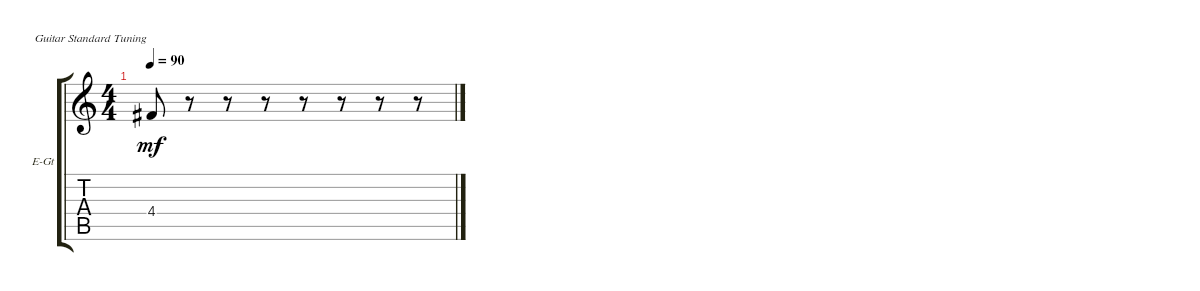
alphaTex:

\defaultSystemsLayout 4
\bracketExtendMode groupsimilarinstruments
\firstSystemTrackNameOrientation horizontal
\otherSystemsTrackNameOrientation horizontal
\track ("Electric Guitar" "E-Gt") {instrument electricguitarclean}
\staff {score tabs}
\tuning (E4 B3 G3 D3 A2 E2)
\ts (4 4)
\tempo 90
\clef g2
\ks c
4.4.8{dy mf} r.8 r.8 r.8 r.8 r.8 r.8 r.8
